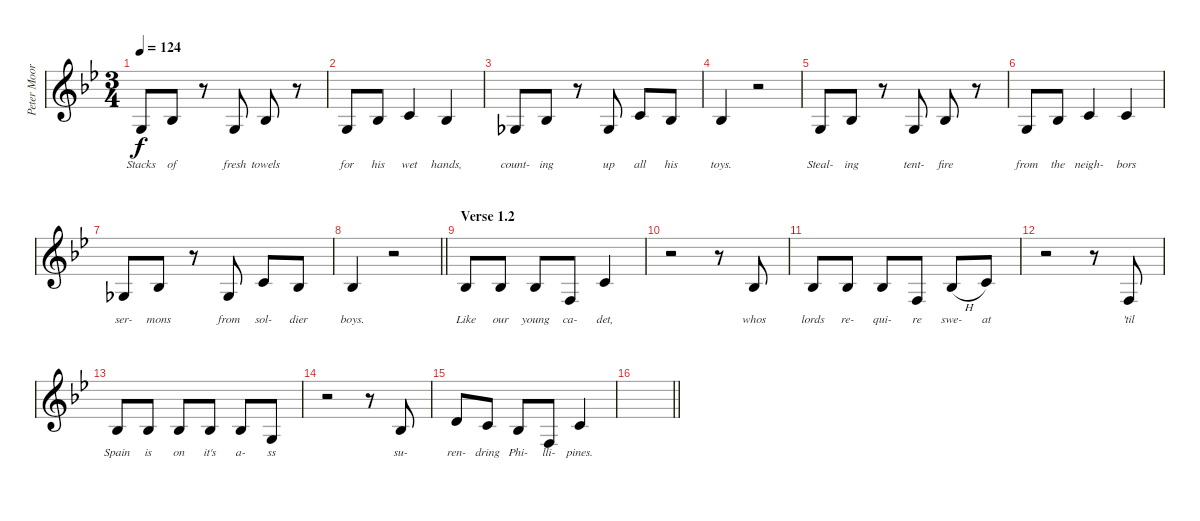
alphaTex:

\track ("Peter Moore (vocals)" "Peter Moor") {instrument acousticgrandpiano}
\staff {score}
\tuning (E4 B3 G3 D3 A2 E2) {hide}
\ts (3 4)
\tempo 124
\clef g2
\ks bb
5.4.8{lyrics (0 "Stacks") lyrics (1 "") lyrics (2 "") lyrics (3 "") lyrics (4 "") dy f} 3.3.8{lyrics (0 "of") lyrics (1 "") lyrics (2 "") lyrics (3 "") lyrics (4 "")} r.8 5.4.8{lyrics (0 "fresh") lyrics (1 "") lyrics (2 "") lyrics (3 "") lyrics (4 "")} 3.3.8{lyrics (0 "towels") lyrics (1 "") lyrics (2 "") lyrics (3 "") lyrics (4 "")} r.8 |
5.4.8{lyrics (0 "for") lyrics (1 "") lyrics (2 "") lyrics (3 "") lyrics (4 "")} 3.3.8{lyrics (0 "his") lyrics (1 "") lyrics (2 "") lyrics (3 "") lyrics (4 "")} 5.3.4{lyrics (0 "wet") lyrics (1 "") lyrics (2 "") lyrics (3 "") lyrics (4 "")} 3.3.4{lyrics (0 "hands,") lyrics (1 "") lyrics (2 "") lyrics (3 "") lyrics (4 "")} |
4.4.8{lyrics (0 "count-") lyrics (1 "") lyrics (2 "") lyrics (3 "") lyrics (4 "")} 3.3.8{lyrics (0 "ing") lyrics (1 "") lyrics (2 "") lyrics (3 "") lyrics (4 "")} r.8 4.4.8{lyrics (0 "up") lyrics (1 "") lyrics (2 "") lyrics (3 "") lyrics (4 "")} 5.3.8{lyrics (0 "all") lyrics (1 "") lyrics (2 "") lyrics (3 "") lyrics (4 "")} 3.3.8{lyrics (0 "his") lyrics (1 "") lyrics (2 "") lyrics (3 "") lyrics (4 "")} |
3.3.4{lyrics (0 "toys.") lyrics (1 "") lyrics (2 "") lyrics (3 "") lyrics (4 "")} r.2 |
5.4.8{lyrics (0 "Steal-") lyrics (1 "") lyrics (2 "") lyrics (3 "") lyrics (4 "")} 3.3.8{lyrics (0 "ing") lyrics (1 "") lyrics (2 "") lyrics (3 "") lyrics (4 "")} r.8 5.4.8{lyrics (0 "tent-") lyrics (1 "") lyrics (2 "") lyrics (3 "") lyrics (4 "")} 3.3.8{lyrics (0 "fire") lyrics (1 "") lyrics (2 "") lyrics (3 "") lyrics (4 "")} r.8 |
5.4.8{lyrics (0 "from") lyrics (1 "") lyrics (2 "") lyrics (3 "") lyrics (4 "")} 3.3.8{lyrics (0 "the") lyrics (1 "") lyrics (2 "") lyrics (3 "") lyrics (4 "")} 5.3.4{lyrics (0 "neigh-") lyrics (1 "") lyrics (2 "") lyrics (3 "") lyrics (4 "")} 5.3.4{lyrics (0 "bors") lyrics (1 "") lyrics (2 "") lyrics (3 "") lyrics (4 "")} |
4.4.8{lyrics (0 "ser-") lyrics (1 "") lyrics (2 "") lyrics (3 "") lyrics (4 "")} 3.3.8{lyrics (0 "mons") lyrics (1 "") lyrics (2 "") lyrics (3 "") lyrics (4 "")} r.8 4.4.8{lyrics (0 "from") lyrics (1 "") lyrics (2 "") lyrics (3 "") lyrics (4 "")} 5.3.8{lyrics (0 "sol-") lyrics (1 "") lyrics (2 "") lyrics (3 "") lyrics (4 "")} 3.3.8{lyrics (0 "dier") lyrics (1 "") lyrics (2 "") lyrics (3 "") lyrics (4 "")} |
\barLineRight lightlight
3.3.4{lyrics (0 "boys.") lyrics (1 "") lyrics (2 "") lyrics (3 "") lyrics (4 "")} r.2 |
\section ("" "Verse 1.2")
3.3.8{lyrics (0 "Like") lyrics (1 "") lyrics (2 "") lyrics (3 "") lyrics (4 "")} 3.3.8{lyrics (0 "our") lyrics (1 "") lyrics (2 "") lyrics (3 "") lyrics (4 "")} 3.3.8{lyrics (0 "young") lyrics (1 "") lyrics (2 "") lyrics (3 "") lyrics (4 "")} 3.4.8{lyrics (0 "ca-") lyrics (1 "") lyrics (2 "") lyrics (3 "") lyrics (4 "")} 5.3.4{lyrics (0 "det,") lyrics (1 "") lyrics (2 "") lyrics (3 "") lyrics (4 "")} |
r.2 r.8 3.3.8{lyrics (0 "whos") lyrics (1 "") lyrics (2 "") lyrics (3 "") lyrics (4 "")} |
8.4.8{lyrics (0 "lords") lyrics (1 "") lyrics (2 "") lyrics (3 "") lyrics (4 "")} 8.4.8{lyrics (0 "re-") lyrics (1 "") lyrics (2 "") lyrics (3 "") lyrics (4 "")} 3.3.8{lyrics (0 "qui-") lyrics (1 "") lyrics (2 "") lyrics (3 "") lyrics (4 "")} 3.4.8{lyrics (0 "re") lyrics (1 "") lyrics (2 "") lyrics (3 "") lyrics (4 "")} 3.3{h}.8{lyrics (0 "swe-") lyrics (1 "") lyrics (2 "") lyrics (3 "") lyrics (4 "")} 5.3.8{lyrics (0 "at") lyrics (1 "") lyrics (2 "") lyrics (3 "") lyrics (4 "")} |
r.2 r.8 3.4.8{lyrics (0 "'til") lyrics (1 "") lyrics (2 "") lyrics (3 "") lyrics (4 "")} |
3.3.8{lyrics (0 "Spain") lyrics (1 "") lyrics (2 "") lyrics (3 "") lyrics (4 "")} 3.3.8{lyrics (0 "is") lyrics (1 "") lyrics (2 "") lyrics (3 "") lyrics (4 "")} 3.3.8{lyrics (0 "on") lyrics (1 "") lyrics (2 "") lyrics (3 "") lyrics (4 "")} 3.3.8{lyrics (0 "it's") lyrics (1 "") lyrics (2 "") lyrics (3 "") lyrics (4 "")} 3.3.8{lyrics (0 "a-") lyrics (1 "") lyrics (2 "") lyrics (3 "") lyrics (4 "")} 5.4.8{lyrics (0 "ss") lyrics (1 "") lyrics (2 "") lyrics (3 "") lyrics (4 "")} |
r.2 r.8 3.3.8{lyrics (0 "su-") lyrics (1 "") lyrics (2 "") lyrics (3 "") lyrics (4 "")} |
7.3.8{lyrics (0 "ren-") lyrics (1 "") lyrics (2 "") lyrics (3 "") lyrics (4 "")} 5.3.8{lyrics (0 "dring") lyrics (1 "") lyrics (2 "") lyrics (3 "") lyrics (4 "")} 3.3.8{lyrics (0 "Phi-") lyrics (1 "") lyrics (2 "") lyrics (3 "") lyrics (4 "")} 3.4.8{lyrics (0 "lli-") lyrics (1 "") lyrics (2 "") lyrics (3 "") lyrics (4 "")} 5.3.4{lyrics (0 "pines.") lyrics (1 "") lyrics (2 "") lyrics (3 "") lyrics (4 "")} |
\barLineRight lightlight
